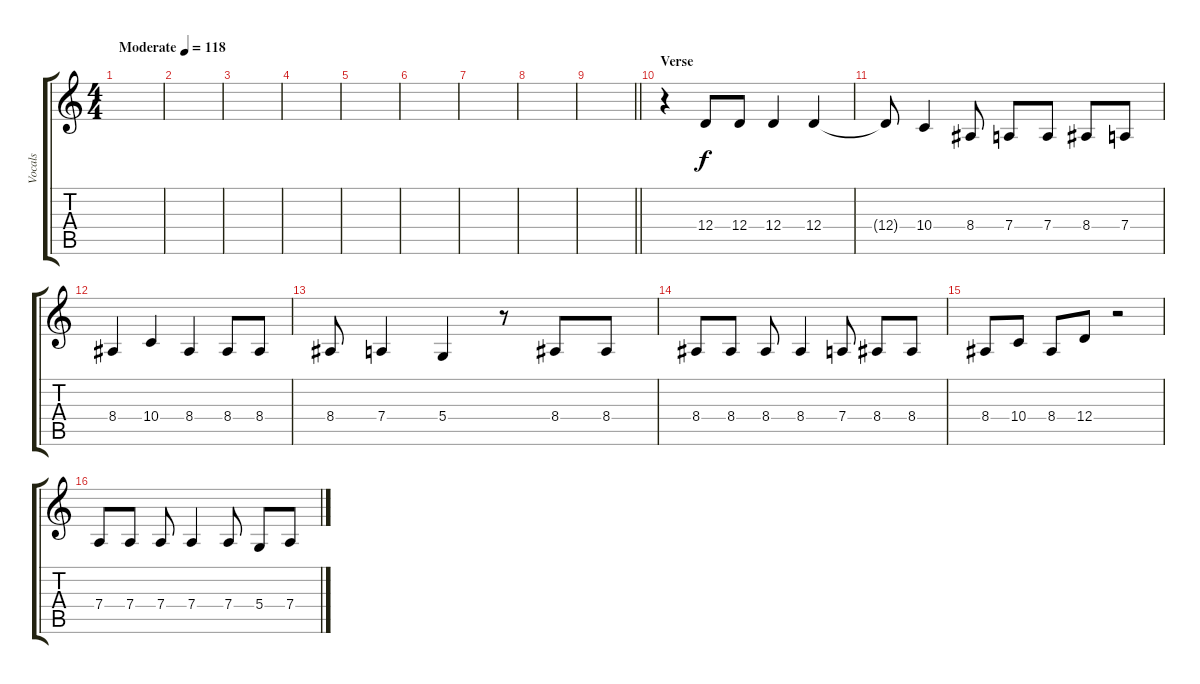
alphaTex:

\track ("Vocals" "Vocals") {instrument clarinet}
\staff {score tabs}
\tuning (E4 B3 G3 D3 A2 E2) {hide}
\ts (4 4)
\tempo (118 "Moderate")
\clef g2
\ks c
|
|
|
|
|
|
|
|
\barLineRight lightlight
|
\section ("" "Verse")
r.4 12.4.8 12.4.8 12.4.4 12.4.4 |
12.4{t}.8 10.4.4 8.4.8 7.4.8 7.4.8 8.4.8 7.4.8 |
8.4.4 10.4.4 8.4.4 8.4.8 8.4.8 |
8.4.8 7.4.4 5.4.4 r.8 8.4.8 8.4.8 |
8.4.8 8.4.8 8.4.8 8.4.4 7.4.8 8.4.8 8.4.8 |
8.4.8 10.4.8 8.4.8 12.4.8 r.2 |
7.4.8 7.4.8 7.4.8 7.4.4 7.4.8 5.4.8 7.4.8
